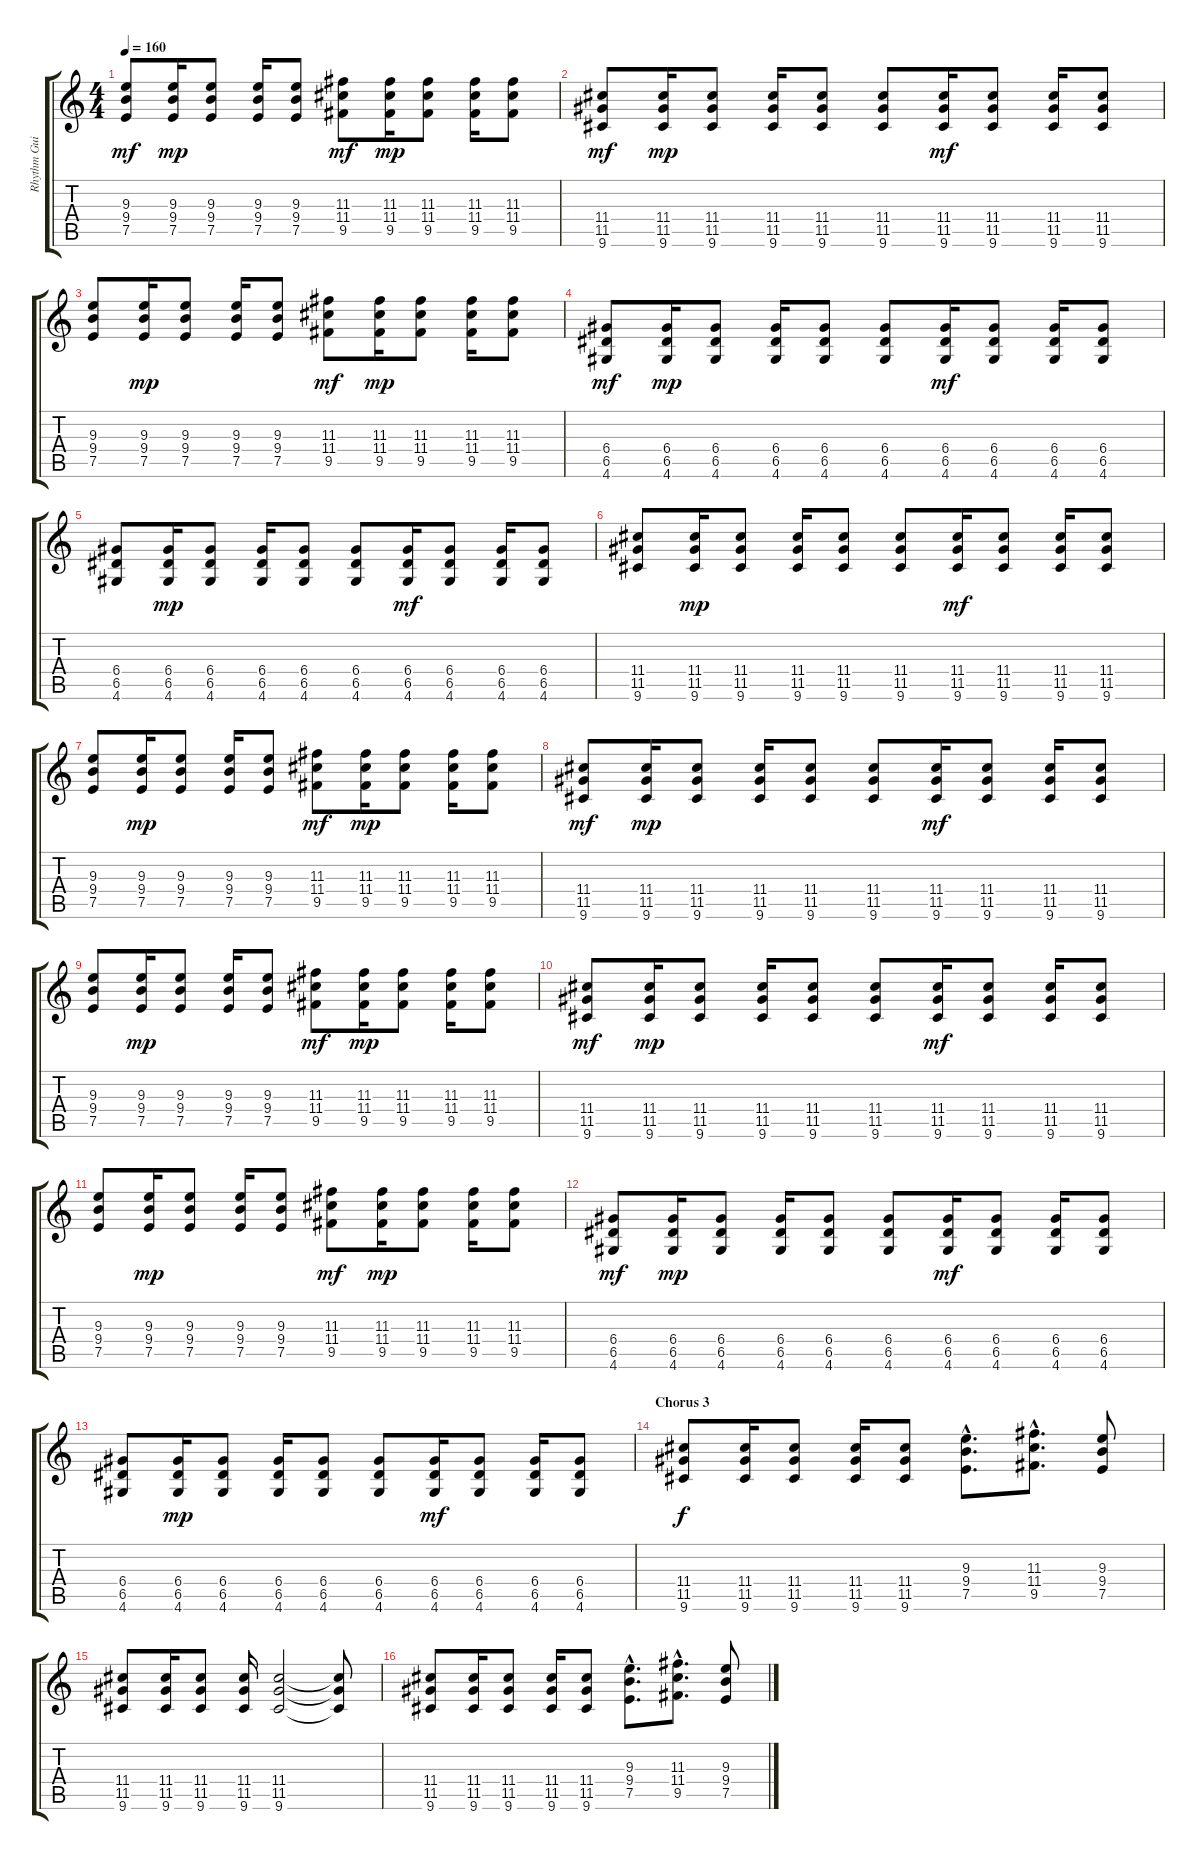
\track ("Rhythm Guitar" "Rhythm Gui") {instrument distortionguitar}
\staff {score tabs}
\tuning (E4 B3 G3 D3 A2 E2) {hide}
\ts (4 4)
\tempo 160
\clef g2
\ks c
(9.3 9.4 7.5).8{dy mf} (9.3 9.4 7.5).16{dy mp} (9.3 9.4 7.5).8 (9.3 9.4 7.5).16 (9.3 9.4 7.5).8 (11.3 11.4 9.5).8{dy mf} (11.3 11.4 9.5).16{dy mp} (11.3 11.4 9.5).8 (11.3 11.4 9.5).16 (11.3 11.4 9.5).8 |
(11.4 11.5 9.6).8{dy mf} (11.4 11.5 9.6).16{dy mp} (11.4 11.5 9.6).8 (11.4 11.5 9.6).16 (11.4 11.5 9.6).8 (11.4 11.5 9.6).8 (11.4 11.5 9.6).16{dy mf} (11.4 11.5 9.6).8 (11.4 11.5 9.6).16 (11.4 11.5 9.6).8 |
(9.3 9.4 7.5).8 (9.3 9.4 7.5).16{dy mp} (9.3 9.4 7.5).8 (9.3 9.4 7.5).16 (9.3 9.4 7.5).8 (11.3 11.4 9.5).8{dy mf} (11.3 11.4 9.5).16{dy mp} (11.3 11.4 9.5).8 (11.3 11.4 9.5).16 (11.3 11.4 9.5).8 |
(6.4 6.5 4.6).8{dy mf} (6.4 6.5 4.6).16{dy mp} (6.4 6.5 4.6).8 (6.4 6.5 4.6).16 (6.4 6.5 4.6).8 (6.4 6.5 4.6).8 (6.4 6.5 4.6).16{dy mf} (6.4 6.5 4.6).8 (6.4 6.5 4.6).16 (6.4 6.5 4.6).8 |
(6.4 6.5 4.6).8 (6.4 6.5 4.6).16{dy mp} (6.4 6.5 4.6).8 (6.4 6.5 4.6).16 (6.4 6.5 4.6).8 (6.4 6.5 4.6).8 (6.4 6.5 4.6).16{dy mf} (6.4 6.5 4.6).8 (6.4 6.5 4.6).16 (6.4 6.5 4.6).8 |
(11.4 11.5 9.6).8 (11.4 11.5 9.6).16{dy mp} (11.4 11.5 9.6).8 (11.4 11.5 9.6).16 (11.4 11.5 9.6).8 (11.4 11.5 9.6).8 (11.4 11.5 9.6).16{dy mf} (11.4 11.5 9.6).8 (11.4 11.5 9.6).16 (11.4 11.5 9.6).8 |
(9.3 9.4 7.5).8 (9.3 9.4 7.5).16{dy mp} (9.3 9.4 7.5).8 (9.3 9.4 7.5).16 (9.3 9.4 7.5).8 (11.3 11.4 9.5).8{dy mf} (11.3 11.4 9.5).16{dy mp} (11.3 11.4 9.5).8 (11.3 11.4 9.5).16 (11.3 11.4 9.5).8 |
(11.4 11.5 9.6).8{dy mf} (11.4 11.5 9.6).16{dy mp} (11.4 11.5 9.6).8 (11.4 11.5 9.6).16 (11.4 11.5 9.6).8 (11.4 11.5 9.6).8 (11.4 11.5 9.6).16{dy mf} (11.4 11.5 9.6).8 (11.4 11.5 9.6).16 (11.4 11.5 9.6).8 |
(9.3 9.4 7.5).8 (9.3 9.4 7.5).16{dy mp} (9.3 9.4 7.5).8 (9.3 9.4 7.5).16 (9.3 9.4 7.5).8 (11.3 11.4 9.5).8{dy mf} (11.3 11.4 9.5).16{dy mp} (11.3 11.4 9.5).8 (11.3 11.4 9.5).16 (11.3 11.4 9.5).8 |
(11.4 11.5 9.6).8{dy mf} (11.4 11.5 9.6).16{dy mp} (11.4 11.5 9.6).8 (11.4 11.5 9.6).16 (11.4 11.5 9.6).8 (11.4 11.5 9.6).8 (11.4 11.5 9.6).16{dy mf} (11.4 11.5 9.6).8 (11.4 11.5 9.6).16 (11.4 11.5 9.6).8 |
(9.3 9.4 7.5).8 (9.3 9.4 7.5).16{dy mp} (9.3 9.4 7.5).8 (9.3 9.4 7.5).16 (9.3 9.4 7.5).8 (11.3 11.4 9.5).8{dy mf} (11.3 11.4 9.5).16{dy mp} (11.3 11.4 9.5).8 (11.3 11.4 9.5).16 (11.3 11.4 9.5).8 |
(6.4 6.5 4.6).8{dy mf} (6.4 6.5 4.6).16{dy mp} (6.4 6.5 4.6).8 (6.4 6.5 4.6).16 (6.4 6.5 4.6).8 (6.4 6.5 4.6).8 (6.4 6.5 4.6).16{dy mf} (6.4 6.5 4.6).8 (6.4 6.5 4.6).16 (6.4 6.5 4.6).8 |
(6.4 6.5 4.6).8 (6.4 6.5 4.6).16{dy mp} (6.4 6.5 4.6).8 (6.4 6.5 4.6).16 (6.4 6.5 4.6).8 (6.4 6.5 4.6).8 (6.4 6.5 4.6).16{dy mf} (6.4 6.5 4.6).8 (6.4 6.5 4.6).16 (6.4 6.5 4.6).8 |
\section ("" "Chorus 3")
(11.4 11.5 9.6).8{dy f} (11.4 11.5 9.6).16 (11.4 11.5 9.6).8 (11.4 11.5 9.6).16 (11.4 11.5 9.6).8 (9.3{hac} 9.4{hac} 7.5{hac}).8{d} (11.3{hac} 11.4{hac} 9.5{hac}).8{d} (9.3 9.4 7.5).8 |
(11.4 11.5 9.6).8 (11.4 11.5 9.6).16 (11.4 11.5 9.6).8 (11.4 11.5 9.6).16 (11.4 11.5 9.6).2 (11.4{t} 11.5{t} 9.6{t}).8 |
(11.4 11.5 9.6).8 (11.4 11.5 9.6).16 (11.4 11.5 9.6).8 (11.4 11.5 9.6).16 (11.4 11.5 9.6).8 (9.3{hac} 9.4{hac} 7.5{hac}).8{d} (11.3{hac} 11.4{hac} 9.5{hac}).8{d} (9.3 9.4 7.5).8
